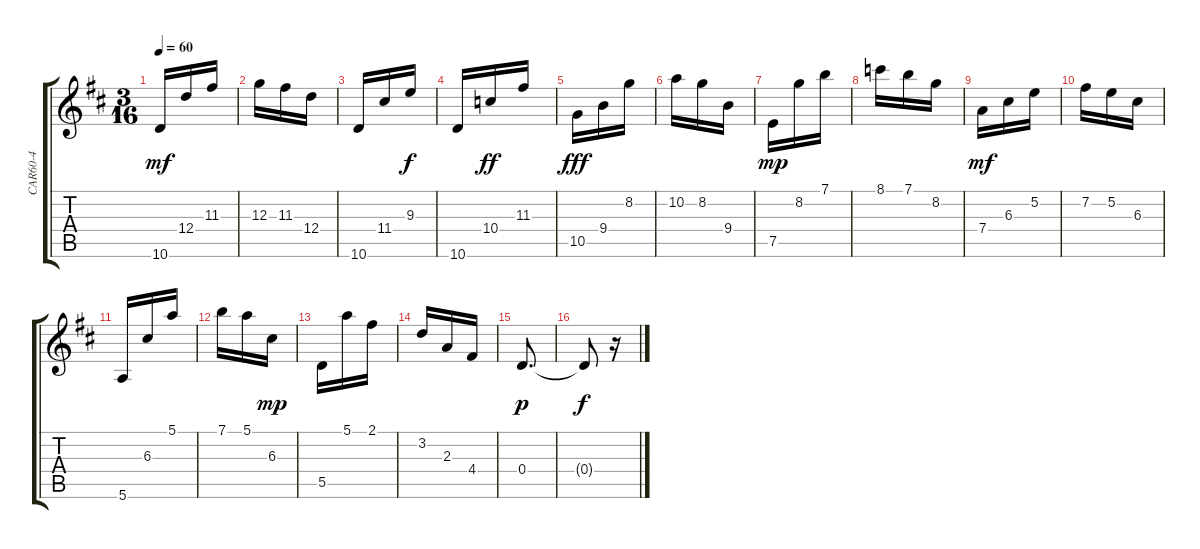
\track ("CAR60-4             " "CAR60-4   ") {instrument acousticguitarnylon}
\staff {score tabs}
\tuning (E4 B3 G3 D3 A2 E2) {hide}
\ts (3 16)
\tempo 60
\clef g2
\ks d
10.6.16{dy mf} 12.4.16 11.3.16 |
12.3.16 11.3.16 12.4.16 |
10.6.16 11.4.16 9.3.16{dy f} |
10.6.16 10.4.16{dy ff} 11.3.16 |
10.5.16{dy fff} 9.4.16 8.2.16 |
10.2.16 8.2.16 9.4.16 |
7.5.16{dy mp} 8.2.16 7.1.16 |
8.1.16 7.1.16 8.2.16 |
7.4.16{dy mf} 6.3.16 5.2.16 |
7.2.16 5.2.16 6.3.16 |
5.6.16 6.3.16 5.1.16 |
7.1.16 5.1.16 6.3.16{dy mp} |
5.5.16 5.1.16 2.1.16 |
3.2.16 2.3.16 4.4.16 |
0.4.8{d dy p} |
0.4{t}.8{dy f} r.16
